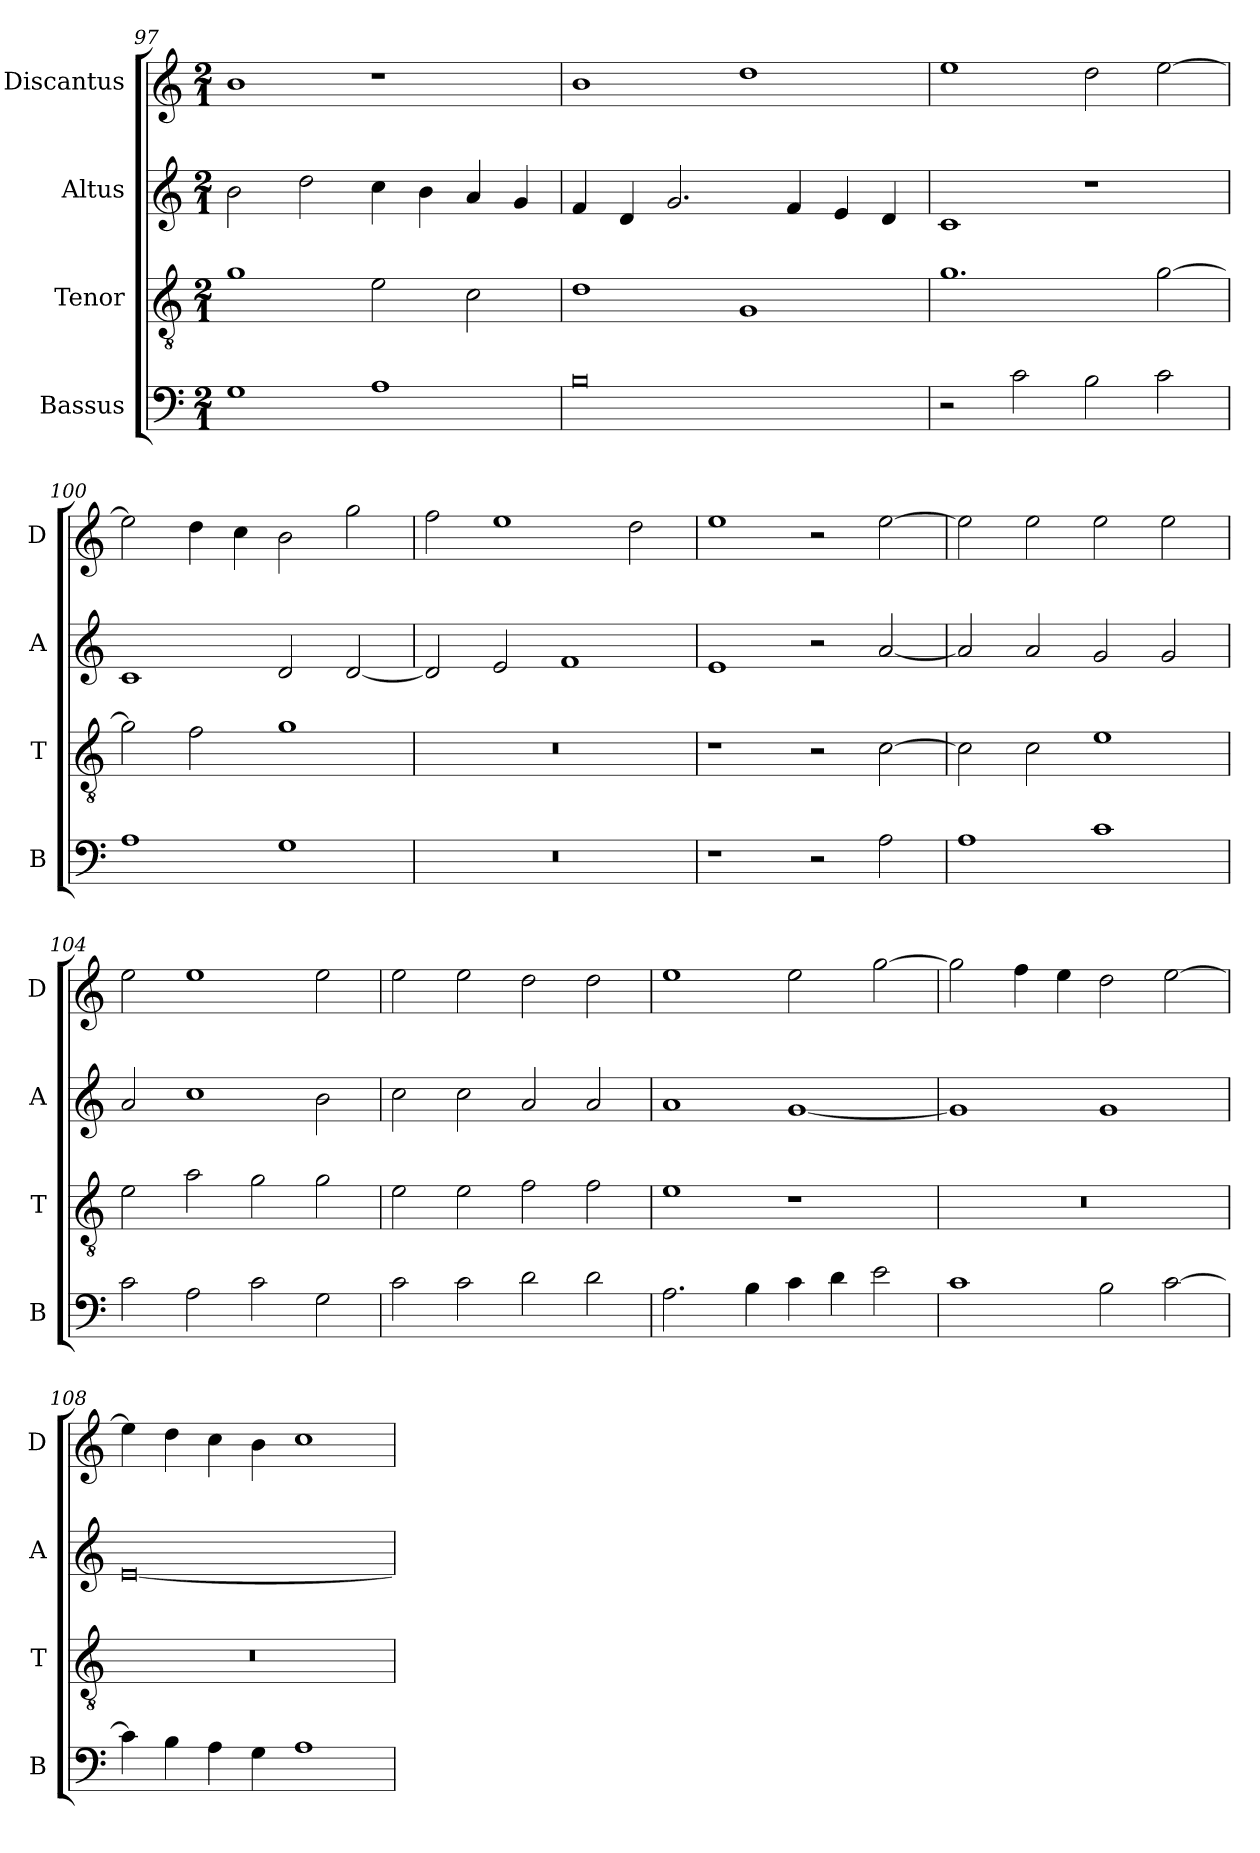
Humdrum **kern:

**kern	**kern	**kern	**kern
*part4	*part3	*part2	*part1
*staff4	*staff3	*staff2	*staff1
*I"Bassus	*I"Tenor	*I"Altus	*I"Discantus
*I'B	*I'T	*I'A	*I'D
*clefF4	*clefGv2	*clefG2	*clefG2
*k[]	*k[]	*k[]	*k[]
*M2/1	*M2/1	*M2/1	*M2/1
=97	=97	=97	=97
1G	1g	2b\	1b
.	.	2dd\	.
1A	2e\	4cc\	1r
.	.	4b\	.
.	2c\	4a/	.
.	.	4g/	.
=98	=98	=98	=98
0B	1d	4f/	1b
.	.	4d/	.
.	.	2.g/	.
.	1G	.	1dd
.	.	4f/	.
.	.	4e/	.
.	.	4d/	.
=99	=99	=99	=99
2r	1.g	1c	1ee
2c\	.	.	.
2B\	.	1r	2dd\
2c\	[2g\	.	[2ee\
=100	=100	=100	=100
1A	2g\]	1c	2ee\]
.	2f\	.	4dd\
.	.	.	4cc\
1G	1g	2d/	2b\
.	.	[2d/	2gg\
=101	=101	=101	=101
0r	0r	2d/]	2ff\
.	.	2e/	1ee
.	.	1f	.
.	.	.	2dd\
=102	=102	=102	=102
1r	1r	1e	1ee
2r	2r	2r	2r
2A\	[2c\	[2a/	[2ee\
=103	=103	=103	=103
1A	2c\]	2a/]	2ee\]
.	2c\	2a/	2ee\
1c	1e	2g/	2ee\
.	.	2g/	2ee\
=104	=104	=104	=104
2c\	2e\	2a/	2ee\
2A\	2a\	1cc	1ee
2c\	2g\	.	.
2G\	2g\	2b\	2ee\
=105	=105	=105	=105
2c\	2e\	2cc\	2ee\
2c\	2e\	2cc\	2ee\
2d\	2f\	2a/	2dd\
2d\	2f\	2a/	2dd\
=106	=106	=106	=106
2.A\	1e	1a	1ee
4B\	.	.	.
4c\	1r	[1g	2ee\
4d\	.	.	.
2e\	.	.	[2gg\
=107	=107	=107	=107
1c	0r	1g]	2gg\]
.	.	.	4ff\
.	.	.	4ee\
2B\	.	1g	2dd\
[2c\	.	.	[2ee\
=108	=108	=108	=108
4c\]	0r	[0e	4ee\]
4B\	.	.	4dd\
4A\	.	.	4cc\
4G\	.	.	4b\
1A	.	.	1cc
=	=	=	=
*-	*-	*-	*-
